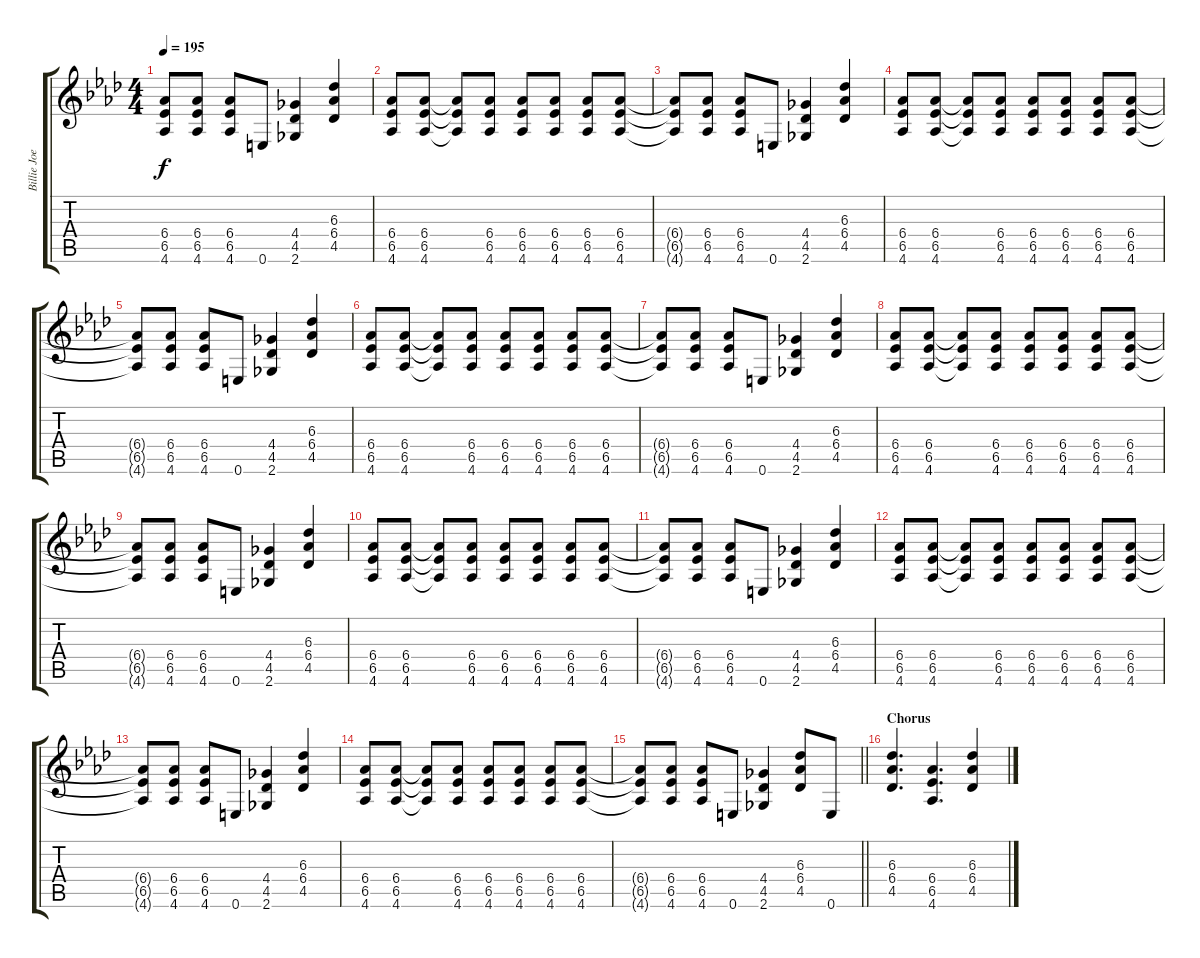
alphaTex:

\track ("Billie Joe Rhythm" "Billie Joe") {instrument overdrivenguitar}
\staff {score tabs}
\tuning (E4 B3 G3 D3 A2 E2) {hide}
\ts (4 4)
\tempo 195
\clef g2
\ks ab
(6.4{t} 6.5{t} 4.6{t}).8{dy f} (6.4 6.5 4.6).8 (6.4 6.5 4.6).8 0.6.8 (4.4 4.5 2.6).4 (6.3 6.4 4.5).4 |
(6.4 6.5 4.6).8 (6.4 6.5 4.6).8 (6.4{t} 6.5{t} 4.6{t}).8 (6.4 6.5 4.6).8 (6.4 6.5 4.6).8 (6.4 6.5 4.6).8 (6.4 6.5 4.6).8 (6.4 6.5 4.6).8 |
(6.4{t} 6.5{t} 4.6{t}).8 (6.4 6.5 4.6).8 (6.4 6.5 4.6).8 0.6.8 (4.4 4.5 2.6).4 (6.3 6.4 4.5).4 |
(6.4 6.5 4.6).8 (6.4 6.5 4.6).8 (6.4{t} 6.5{t} 4.6{t}).8 (6.4 6.5 4.6).8 (6.4 6.5 4.6).8 (6.4 6.5 4.6).8 (6.4 6.5 4.6).8 (6.4 6.5 4.6).8 |
(6.4{t} 6.5{t} 4.6{t}).8 (6.4 6.5 4.6).8 (6.4 6.5 4.6).8 0.6.8 (4.4 4.5 2.6).4 (6.3 6.4 4.5).4 |
(6.4 6.5 4.6).8 (6.4 6.5 4.6).8 (6.4{t} 6.5{t} 4.6{t}).8 (6.4 6.5 4.6).8 (6.4 6.5 4.6).8 (6.4 6.5 4.6).8 (6.4 6.5 4.6).8 (6.4 6.5 4.6).8 |
(6.4{t} 6.5{t} 4.6{t}).8 (6.4 6.5 4.6).8 (6.4 6.5 4.6).8 0.6.8 (4.4 4.5 2.6).4 (6.3 6.4 4.5).4 |
(6.4 6.5 4.6).8 (6.4 6.5 4.6).8 (6.4{t} 6.5{t} 4.6{t}).8 (6.4 6.5 4.6).8 (6.4 6.5 4.6).8 (6.4 6.5 4.6).8 (6.4 6.5 4.6).8 (6.4 6.5 4.6).8 |
(6.4{t} 6.5{t} 4.6{t}).8 (6.4 6.5 4.6).8 (6.4 6.5 4.6).8 0.6.8 (4.4 4.5 2.6).4 (6.3 6.4 4.5).4 |
(6.4 6.5 4.6).8 (6.4 6.5 4.6).8 (6.4{t} 6.5{t} 4.6{t}).8 (6.4 6.5 4.6).8 (6.4 6.5 4.6).8 (6.4 6.5 4.6).8 (6.4 6.5 4.6).8 (6.4 6.5 4.6).8 |
(6.4{t} 6.5{t} 4.6{t}).8 (6.4 6.5 4.6).8 (6.4 6.5 4.6).8 0.6.8 (4.4 4.5 2.6).4 (6.3 6.4 4.5).4 |
(6.4 6.5 4.6).8 (6.4 6.5 4.6).8 (6.4{t} 6.5{t} 4.6{t}).8 (6.4 6.5 4.6).8 (6.4 6.5 4.6).8 (6.4 6.5 4.6).8 (6.4 6.5 4.6).8 (6.4 6.5 4.6).8 |
(6.4{t} 6.5{t} 4.6{t}).8 (6.4 6.5 4.6).8 (6.4 6.5 4.6).8 0.6.8 (4.4 4.5 2.6).4 (6.3 6.4 4.5).4 |
(6.4 6.5 4.6).8 (6.4 6.5 4.6).8 (6.4{t} 6.5{t} 4.6{t}).8 (6.4 6.5 4.6).8 (6.4 6.5 4.6).8 (6.4 6.5 4.6).8 (6.4 6.5 4.6).8 (6.4 6.5 4.6).8 |
\barLineRight lightlight
(6.4{t} 6.5{t} 4.6{t}).8 (6.4 6.5 4.6).8 (6.4 6.5 4.6).8 0.6.8 (4.4 4.5 2.6).4 (6.3 6.4 4.5).8 0.6.8 |
\section ("" "Chorus")
(6.3 6.4 4.5).4{d} (6.4 6.5 4.6).4{d} (6.3 6.4 4.5).4
